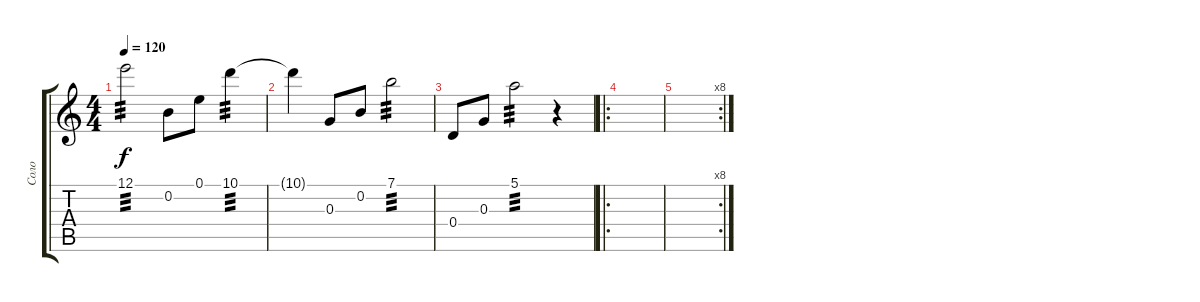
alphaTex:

\track ("Соло" "Соло") {instrument distortionguitar}
\staff {score tabs}
\tuning (E4 B3 G3 D3 A2 E2) {hide}
\ts (4 4)
\tempo 120
\clef g2
\ks c
12.1.2{tp 3 dy f} 0.2.8 0.1.8 10.1.4{tp 3} |
10.1{t}.4 0.3.8 0.2.8 7.1.2{tp 3} |
0.4.8 0.3.8 5.1.2{tp 3} r.4 |
\ro
|
\rc 8
